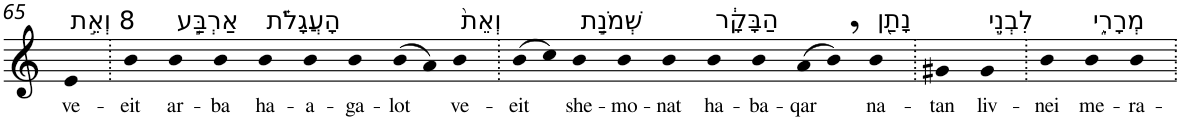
**kern	**text
*part1	*part1
*staff1	*staff1
*I"Piano	*
*I'Pno	*
!!LO:PB:g=z
*clefG2	*
*k[]	*
=65	=65
!LO:TX:a:t=8 וְאֵ֣ת	!
!	!LO:LY:b
4e	ve-
=66.	=66.
!	!LO:LY:b
4b	-eit
!LO:TX:a:t=אַרְבַּ֣ע	!
!	!LO:LY:b
4b	ar-
!	!LO:LY:b
4b	-ba
!LO:TX:a:t=הָעֲגָלֹ֗ת	!
!	!LO:LY:b
4b	ha-
!	!LO:LY:b
4b	-a-
!	!LO:LY:b
4b	-ga-
!	!LO:LY:b
(>8b	-lot
8a)	.
!LO:TX:a:t=וְאֵת֙	!
!	!LO:LY:b
4b	ve-
=67.	=67.
!	!LO:LY:b
(>8b	-eit
8cc)	.
!LO:TX:a:t=שְׁמֹנַ֣ת	!
!	!LO:LY:b
4b	she-
!	!LO:LY:b
4b	-mo-
!	!LO:LY:b
4b	-nat
!LO:TX:a:t=הַבָּקָ֔ר	!
!	!LO:LY:b
4b	ha-
!	!LO:LY:b
4b	-ba-
!	!LO:LY:b
(>8a	-qar
8b,)	.
!LO:TX:a:t=נָתַ֖ן	!
!	!LO:LY:b
4b	na-
=68.	=68.
!	!LO:LY:b
4g#X	-tan
!LO:TX:a:t=לִבְנֵ֣י	!
!	!LO:LY:b
4g#	liv-
=69.	=69.
!	!LO:LY:b
4b	-nei
!LO:TX:a:t=מְרָרִ֑י	!
!	!LO:LY:b
4b	me-
!	!LO:LY:b
4b	-ra-
=.	=.
*-	*-
